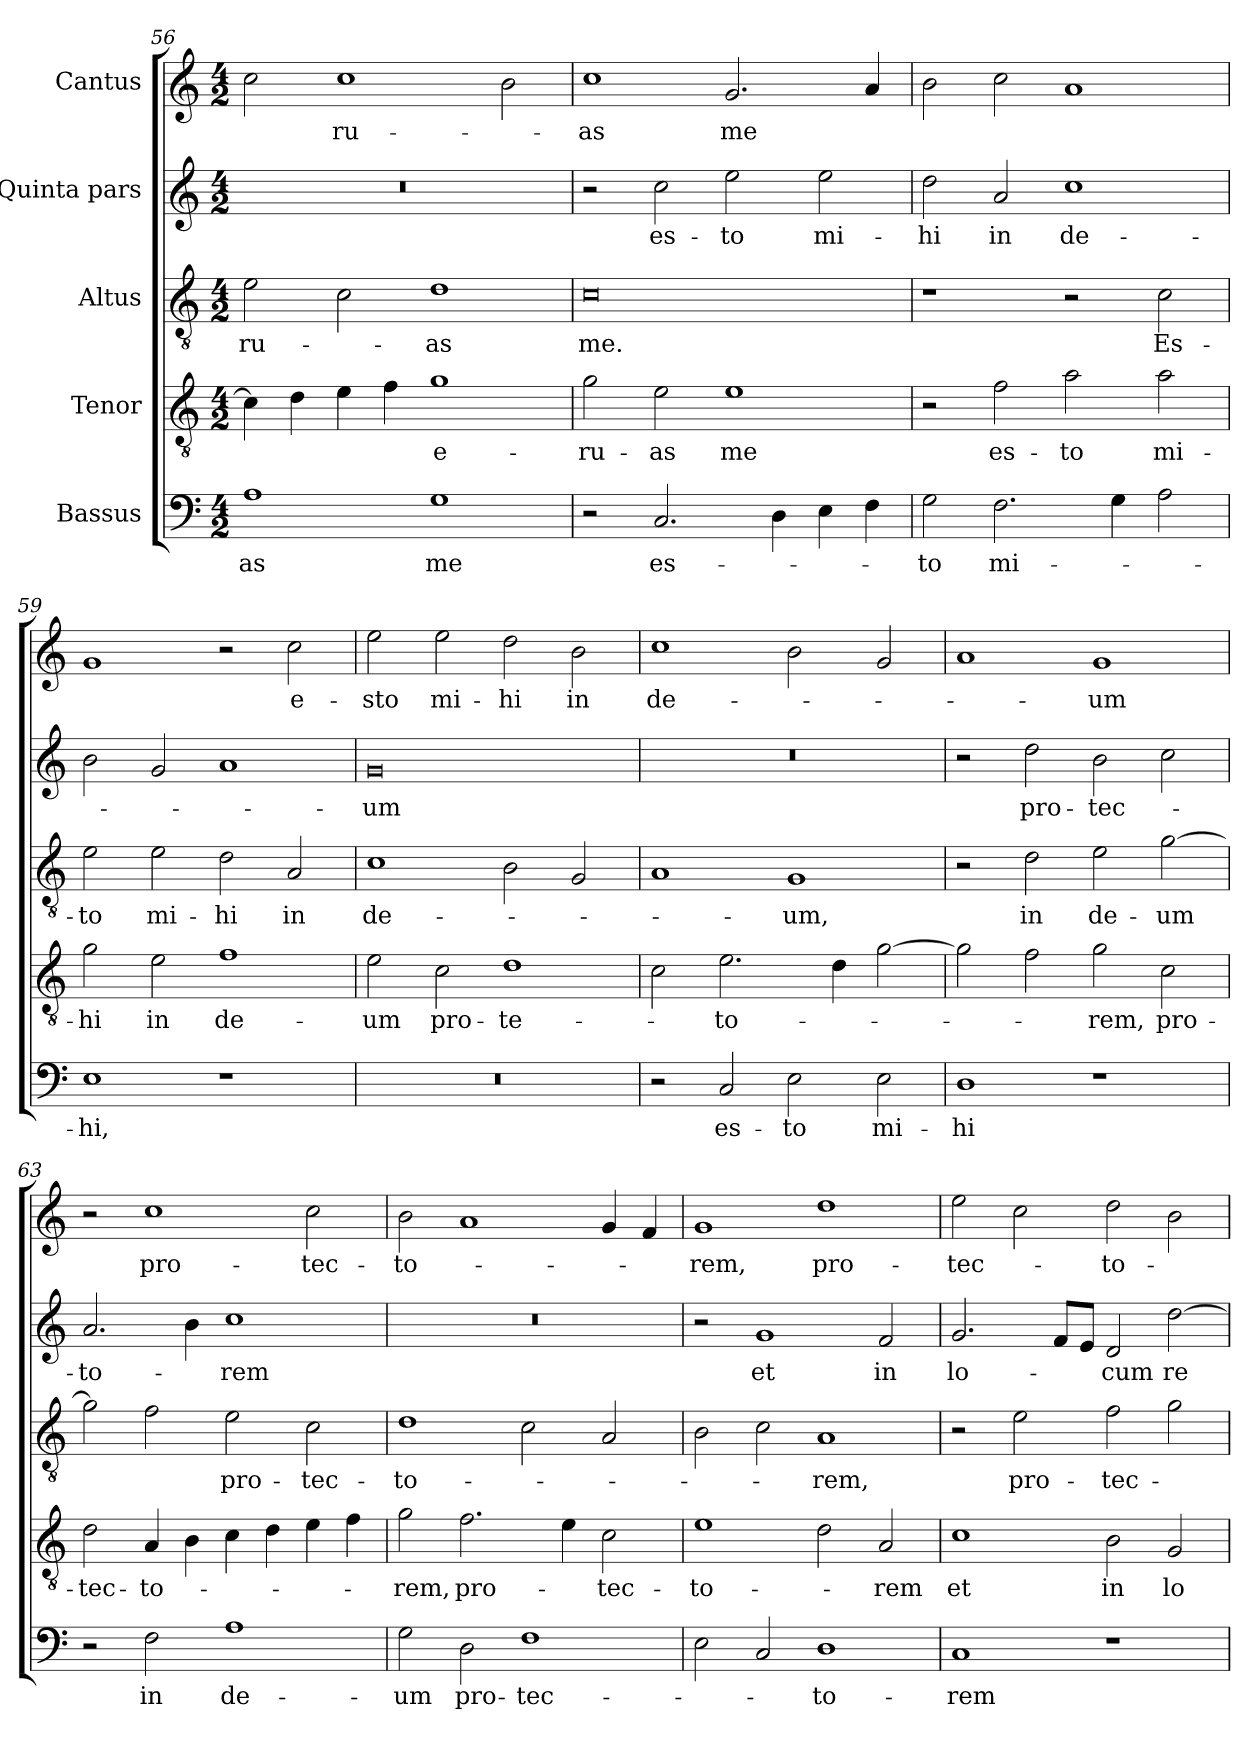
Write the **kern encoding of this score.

**kern	**text	**kern	**text	**kern	**text	**kern	**text	**kern	**text
*part5	*part5	*part4	*part4	*part3	*part3	*part2	*part2	*part1	*part1
*staff5	*staff5	*staff4	*staff4	*staff3	*staff3	*staff2	*staff2	*staff1	*staff1
*I"Bassus	*	*I"Tenor	*	*I"Altus	*	*I"Quinta pars	*	*I"Cantus	*
*clefF4	*	*clefGv2	*	*clefGv2	*	*clefG2	*	*clefG2	*
*k[]	*	*k[]	*	*k[]	*	*k[]	*	*k[]	*
*M4/2	*	*M4/2	*	*M4/2	*	*M4/2	*	*M4/2	*
=56	=56	=56	=56	=56	=56	=56	=56	=56	=56
1A\	-as	4c\]	.	2e\	-ru-	0r	.	2cc\	.
.	.	4d\	.	.	.	.	.	.	.
.	.	4e\	.	2c\	.	.	.	1cc\	-ru-
.	.	4f\	.	.	.	.	.	.	.
1G\	me	1g\	e-	1d\	-as	.	.	.	.
.	.	.	.	.	.	.	.	2b\	.
=57	=57	=57	=57	=57	=57	=57	=57	=57	=57
2r	.	2g\	-ru-	0c\	me.	2r	.	1cc\	-as
2.C/	es-	2e\	-as	.	.	2cc\	es-	.	.
.	.	1e\	me	.	.	2ee\	-to	2.g/	me
4D\	.	.	.	.	.	.	.	.	.
4E\	.	.	.	.	.	2ee\	mi-	.	.
4F\	.	.	.	.	.	.	.	4a/	.
=58	=58	=58	=58	=58	=58	=58	=58	=58	=58
2G\	-to	2r	.	1r	.	2dd\	-hi	2b\	.
2.F\	mi-	2f\	es-	.	.	2a/	in	2cc\	.
.	.	2a\	-to	2r	.	1cc\	de-	1a/	.
4G\	.	.	.	.	.	.	.	.	.
2A\	.	2a\	mi-	2c\	Es-	.	.	.	.
=59	=59	=59	=59	=59	=59	=59	=59	=59	=59
1E\	-hi,	2g\	-hi	2e\	-to	2b\	.	1g/	.
.	.	2e\	in	2e\	mi-	2g/	.	.	.
1r	.	1f\	de-	2d\	-hi	1a/	.	2r	.
.	.	.	.	2A/	in	.	.	2cc\	e-
=60	=60	=60	=60	=60	=60	=60	=60	=60	=60
0r	.	2e\	-um	1c\	de-	0g/	-um	2ee\	-sto
.	.	2c\	pro-	.	.	.	.	2ee\	mi-
.	.	1d\	-te-	2B\	.	.	.	2dd\	-hi
.	.	.	.	2G/	.	.	.	2b\	in
=61	=61	=61	=61	=61	=61	=61	=61	=61	=61
2r	.	2c\	.	1A/	.	0r	.	1cc\	de-
2C/	es-	2.e\	-to-	.	.	.	.	.	.
2E\	-to	.	.	1G/	-um,	.	.	2b\	.
.	.	4d\	.	.	.	.	.	.	.
2E\	mi-	[2g\	.	.	.	.	.	2g/	.
=62	=62	=62	=62	=62	=62	=62	=62	=62	=62
1D\	-hi	2g\]	.	2r	.	2r	.	1a/	.
.	.	2f\	.	2d\	in	2dd\	pro-	.	.
1r	.	2g\	-rem,	2e\	de-	2b\	-tec-	1g/	-um
.	.	2c\	pro-	[2g\	-um	2cc\	.	.	.
=63	=63	=63	=63	=63	=63	=63	=63	=63	=63
2r	.	2d\	-tec-	2g\]	.	2.a/	-to-	2r	.
2F\	in	4A/	-to-	2f\	.	.	.	1cc\	pro-
.	.	4B\	.	.	.	4b\	.	.	.
1A\	de-	4c\	.	2e\	pro-	1cc\	-rem	.	.
.	.	4d\	.	.	.	.	.	.	.
.	.	4e\	.	2c\	-tec-	.	.	2cc\	-tec-
.	.	4f\	.	.	.	.	.	.	.
=64	=64	=64	=64	=64	=64	=64	=64	=64	=64
2G\	-um	2g\	-rem,	1d\	-to-	0r	.	2b\	-to-
2D\	pro-	2.f\	pro-	.	.	.	.	1a/	.
1F\	-tec-	.	.	2c\	.	.	.	.	.
.	.	4e\	.	.	.	.	.	.	.
.	.	2c\	-tec-	2A/	.	.	.	4g/	.
.	.	.	.	.	.	.	.	4f/	.
=65	=65	=65	=65	=65	=65	=65	=65	=65	=65
2E\	.	1e\	-to-	2B\	.	2r	.	1g/	-rem,
2C/	.	.	.	2c\	.	1g/	et	.	.
1D\	-to-	2d\	.	1A/	-rem,	.	.	1dd\	pro-
.	.	2A/	-rem	.	.	2f/	in	.	.
=66	=66	=66	=66	=66	=66	=66	=66	=66	=66
1C/	-rem	1c\	et	2r	.	2.g/	lo-	2ee\	-tec-
.	.	.	.	2e\	pro-	.	.	2cc\	.
.	.	.	.	.	.	8f/L	.	.	.
.	.	.	.	.	.	8e/J	.	.	.
1r	.	2B\	in	2f\	-tec-	2d/	-cum	2dd\	-to-
.	.	2G/	lo-	2g\	.	[2dd\	re-	2b\	.
=	=	=	=	=	=	=	=	=	=
*-	*-	*-	*-	*-	*-	*-	*-	*-	*-
